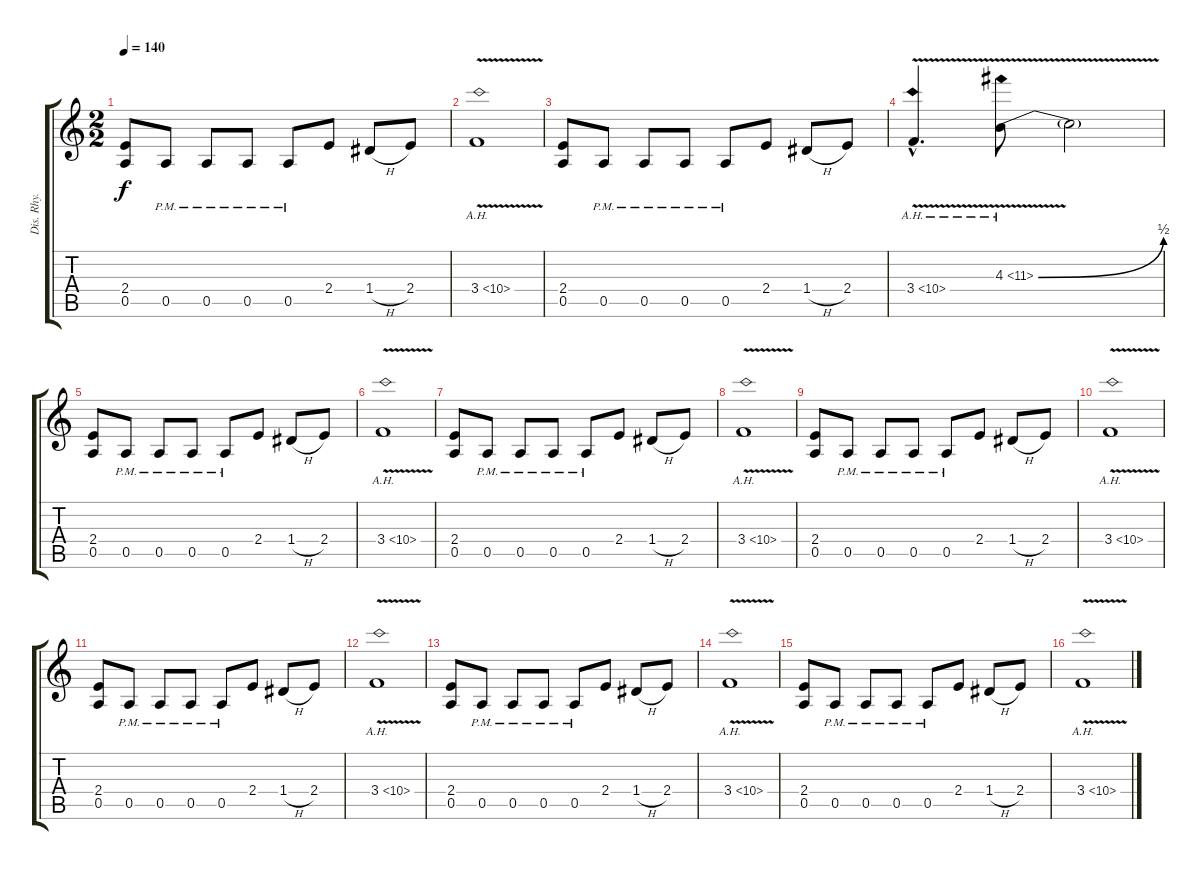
\track ("Dis. Rhy." "Dis. Rhy.") {instrument distortionguitar}
\staff {score tabs}
\tuning (E4 B3 G3 D3 A2 E2) {hide}
\ts (2 2)
\tempo 140
\clef g2
\ks c
(2.4 0.5).8{dy f} 0.5{pm}.8 0.5{pm}.8 0.5{pm}.8 0.5{pm}.8 2.4.8 1.4{h}.8 2.4.8 |
3.4{ah 7 v}.1 |
(2.4 0.5).8 0.5{pm}.8 0.5{pm}.8 0.5{pm}.8 0.5{pm}.8 2.4.8 1.4{h}.8 2.4.8 |
3.4{ah 7 v hac}.4{d} 4.3{be (bend 0 0 60 2) ah 7 v}.8 4.3{t}.2 |
(2.4 0.5).8 0.5{pm}.8 0.5{pm}.8 0.5{pm}.8 0.5{pm}.8 2.4.8 1.4{h}.8 2.4.8 |
3.4{ah 7 v}.1 |
(2.4 0.5).8 0.5{pm}.8 0.5{pm}.8 0.5{pm}.8 0.5{pm}.8 2.4.8 1.4{h}.8 2.4.8 |
3.4{ah 7 v}.1 |
(2.4 0.5).8 0.5{pm}.8 0.5{pm}.8 0.5{pm}.8 0.5{pm}.8 2.4.8 1.4{h}.8 2.4.8 |
3.4{ah 7 v}.1 |
(2.4 0.5).8 0.5{pm}.8 0.5{pm}.8 0.5{pm}.8 0.5{pm}.8 2.4.8 1.4{h}.8 2.4.8 |
3.4{ah 7 v}.1 |
(2.4 0.5).8 0.5{pm}.8 0.5{pm}.8 0.5{pm}.8 0.5{pm}.8 2.4.8 1.4{h}.8 2.4.8 |
3.4{ah 7 v}.1 |
(2.4 0.5).8 0.5{pm}.8 0.5{pm}.8 0.5{pm}.8 0.5{pm}.8 2.4.8 1.4{h}.8 2.4.8 |
3.4{ah 7 v}.1
